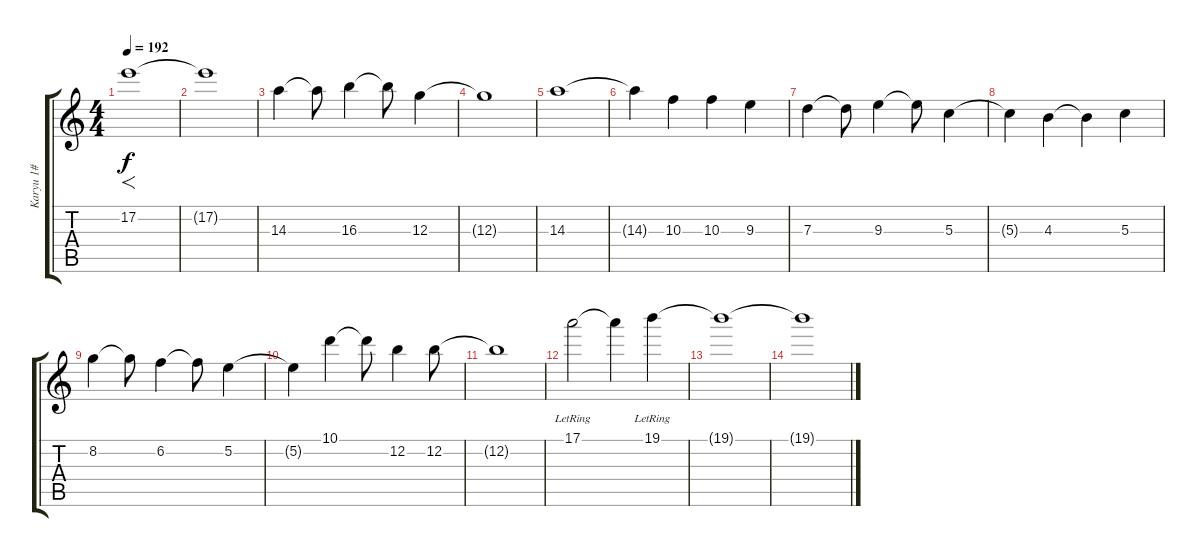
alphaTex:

\track ("Karyu 1#" "Karyu 1#") {instrument distortionguitar}
\staff {score tabs}
\tuning (E4 B3 G3 D3 A2 D2) {hide}
\ts (4 4)
\tempo 192
\clef g2
\ks c
17.2.1{f dy f} |
17.2{t}.1 |
14.3.4 14.3{t}.8 16.3.4 16.3{t}.8 12.3.4 |
12.3{t}.1 |
14.3.1 |
14.3{t}.4 10.3.4 10.3.4 9.3.4 |
7.3.4 7.3{t}.8 9.3.4 9.3{t}.8 5.3.4 |
5.3{t}.4 4.3.4 4.3{t}.4 5.3.4 |
8.2.4 8.2{t}.8 6.2.4 6.2{t}.8 5.2.4 |
5.2{t}.4 10.1.4 10.1{t}.8 12.2.4 12.2.8 |
12.2{t}.1 |
17.1{lr}.2 17.1{t}.4 19.1{lr}.4 |
19.1{t}.1 |
19.1{t}.1
